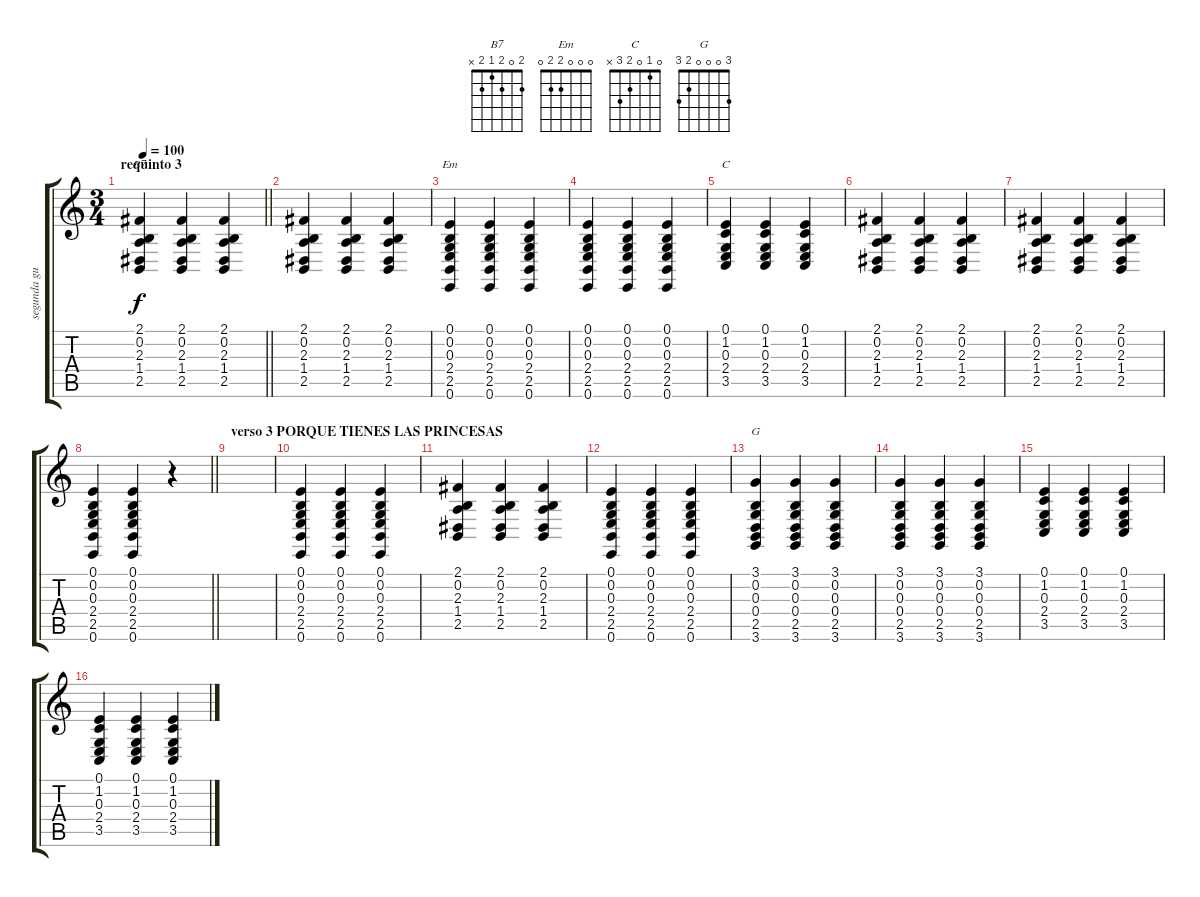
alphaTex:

\track ("segunda guitarra" "segunda gu") {instrument acousticgrandpiano}
\staff {score tabs}
\tuning (E4 B3 G3 D3 A2 E2) {hide}
\chord ("B7" 2 0 2 1 2 x)
\chord ("Em" 0 0 0 2 2 0)
\chord ("C" 0 1 0 2 3 x)
\chord ("G" 3 0 0 0 2 3)
\ts (3 4)
\section ("" "requinto 3")
\tempo 100
\clef g2
\barLineRight lightlight
\ks c
(2.1 0.2 2.3 1.4 2.5).4{ch "B7" dy f} (2.1 0.2 2.3 1.4 2.5).4 (2.1 0.2 2.3 1.4 2.5).4 |
(2.1 0.2 2.3 1.4 2.5).4 (2.1 0.2 2.3 1.4 2.5).4 (2.1 0.2 2.3 1.4 2.5).4 |
(0.1 0.2 0.3 2.4 2.5 0.6).4{ch "Em"} (0.1 0.2 0.3 2.4 2.5 0.6).4 (0.1 0.2 0.3 2.4 2.5 0.6).4 |
(0.1 0.2 0.3 2.4 2.5 0.6).4 (0.1 0.2 0.3 2.4 2.5 0.6).4 (0.1 0.2 0.3 2.4 2.5 0.6).4 |
(0.1 1.2 0.3 2.4 3.5).4{ch "C"} (0.1 1.2 0.3 2.4 3.5).4 (0.1 1.2 0.3 2.4 3.5).4 |
(2.1 0.2 2.3 1.4 2.5).4 (2.1 0.2 2.3 1.4 2.5).4 (2.1 0.2 2.3 1.4 2.5).4 |
(2.1 0.2 2.3 1.4 2.5).4 (2.1 0.2 2.3 1.4 2.5).4 (2.1 0.2 2.3 1.4 2.5).4 |
\barLineRight lightlight
(0.1 0.2 0.3 2.4 2.5 0.6).4 (0.1 0.2 0.3 2.4 2.5 0.6).4 r.4 |
\section ("" "verso 3 PORQUE TIENES LAS PRINCESAS")
|
(0.1 0.2 0.3 2.4 2.5 0.6).4 (0.1 0.2 0.3 2.4 2.5 0.6).4 (0.1 0.2 0.3 2.4 2.5 0.6).4 |
(2.1 0.2 2.3 1.4 2.5).4 (2.1 0.2 2.3 1.4 2.5).4 (2.1 0.2 2.3 1.4 2.5).4 |
(0.1 0.2 0.3 2.4 2.5 0.6).4 (0.1 0.2 0.3 2.4 2.5 0.6).4 (0.1 0.2 0.3 2.4 2.5 0.6).4 |
(3.1 0.2 0.3 0.4 2.5 3.6).4{ch "G"} (3.1 0.2 0.3 0.4 2.5 3.6).4 (3.1 0.2 0.3 0.4 2.5 3.6).4 |
(3.1 0.2 0.3 0.4 2.5 3.6).4 (3.1 0.2 0.3 0.4 2.5 3.6).4 (3.1 0.2 0.3 0.4 2.5 3.6).4 |
(0.1 1.2 0.3 2.4 3.5).4 (0.1 1.2 0.3 2.4 3.5).4 (0.1 1.2 0.3 2.4 3.5).4 |
(0.1 1.2 0.3 2.4 3.5).4 (0.1 1.2 0.3 2.4 3.5).4 (0.1 1.2 0.3 2.4 3.5).4
